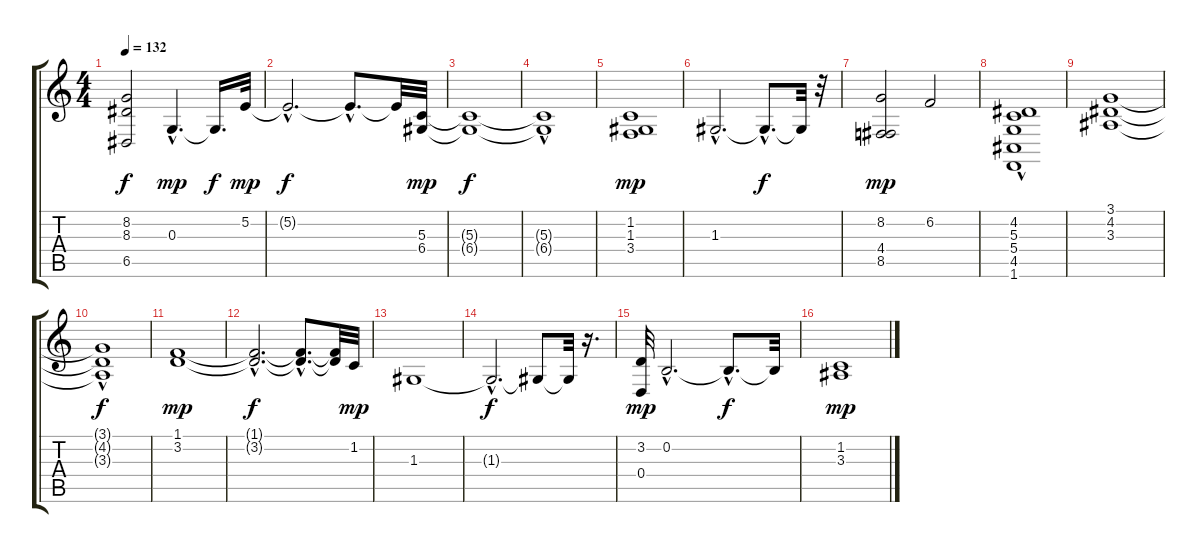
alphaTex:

\track "" {instrument choiraahs}
\staff {score tabs}
\tuning (E4 B3 G3 D3 A2 E2) {hide}
\ts (4 4)
\tempo 132
\clef g2
\ks c
(8.2{t} 8.3{t} 6.5{t}).2{dy f} 0.3{hac}.4{d dy mp} 0.3{t}.16{d dy f} 5.2.32{dy mp} |
5.2{hac t}.2{d dy f} 5.2{hac t}.8{d} 5.2{t}.32 (5.3 6.4).32{dy mp} |
(5.3{t} 6.4{t}).1{dy f} |
(5.3{t} 6.4{hac t}).1 |
(1.2 1.3 3.4).1{dy mp} |
1.3{hac}.2{d} 1.3{hac t}.8{d dy f} 1.3{t}.32 r.32 |
(8.2 4.4 8.5).2{dy mp} 6.2.2 |
(4.2 5.3 5.4{hac} 4.5{hac} 1.6{hac}).1 |
(3.1 4.2 3.3).1 |
(3.1{hac t} 4.2{t} 3.3{t}).1{dy f} |
(1.1 3.2).1{dy mp} |
(1.1{hac t} 3.2{hac t}).2{d dy f} (1.1{hac t} 3.2{hac t}).8{d} (1.1{t} 3.2{t}).32 1.2.32{dy mp} |
1.3.1 |
1.3{hac t}.2{d dy f} 1.3{t}.8 1.3{t}.32 r.16{d} |
(3.2 0.4).32{dy mp} 0.2{hac}.2{d} 0.2{hac t}.8{d dy f} 0.2{t}.32 |
(1.2 3.3).1{dy mp}
